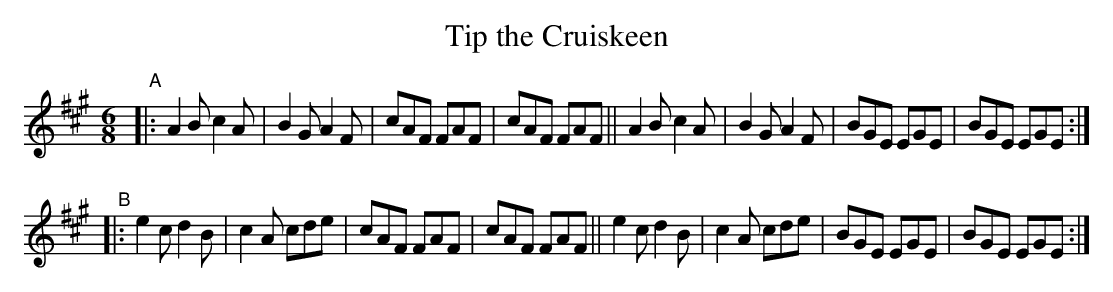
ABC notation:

X:1
T: Tip the Cruiskeen
M: 6/8
L: 1/8
K: A	% and F#m
"^A"\
|: A2B c2A | B2G A2F | cAF FAF | cAF FAF \
|| A2B c2A | B2G A2F | BGE EGE | BGE EGE :|
"^B"\
|: e2c d2B | c2A cde | cAF FAF | cAF FAF \
|| e2c d2B | c2A cde | BGE EGE | BGE EGE :|
